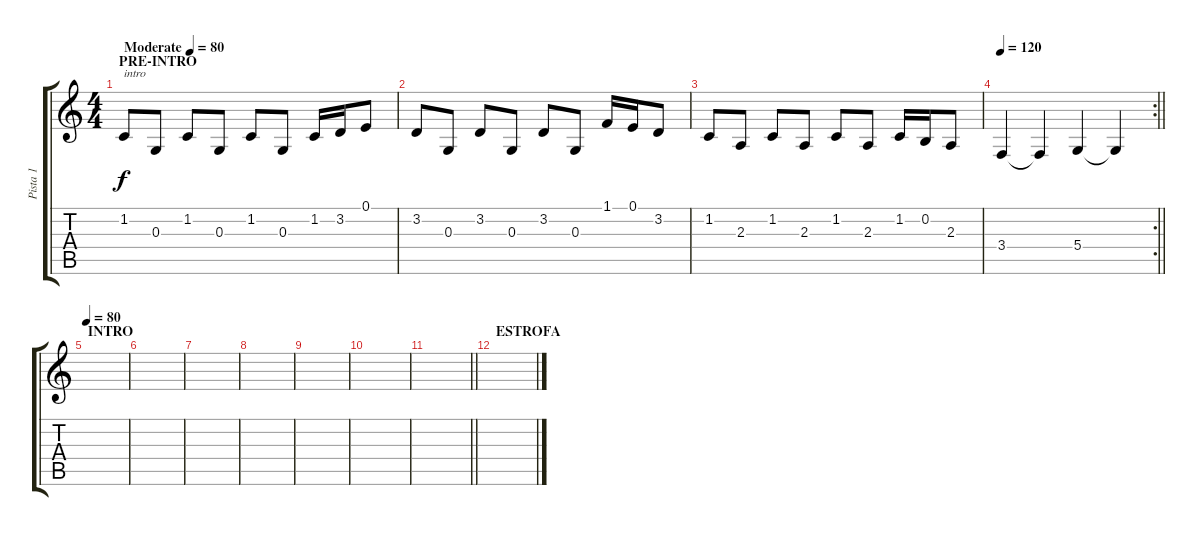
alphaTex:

\track ("Pista 1" "Pista 1") {instrument violin}
\staff {score tabs}
\tuning (E4 B3 G3 D3 A2 E2) {hide}
\ts (4 4)
\section ("" "PRE-INTRO")
\tempo (80 "Moderate")
\clef g2
\ks c
1.2.8{txt "intro" dy f instrument violin} 0.3.8 1.2.8 0.3.8 1.2.8 0.3.8 1.2.16 3.2.16 0.1.8 |
3.2.8 0.3.8 3.2.8 0.3.8 3.2.8 0.3.8 1.1.16 0.1.16 3.2.8 |
1.2.8 2.3.8 1.2.8 2.3.8 1.2.8 2.3.8 1.2.16 0.2.16 2.3.8 |
\rc 2
\tempo 120
\barLineRight lightlight
3.4.4 3.4{t}.4 5.4.4 5.4{t}.4 |
\section ("" "INTRO")
\tempo 80
|
|
|
|
|
|
\barLineRight lightlight
|
\section ("" "ESTROFA")
